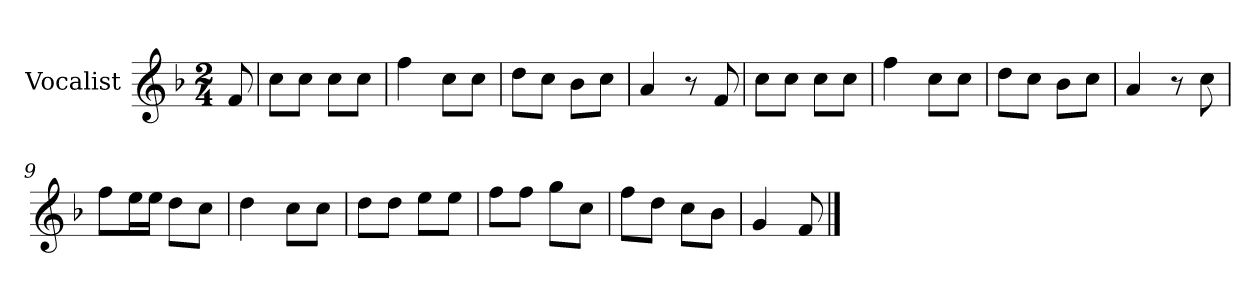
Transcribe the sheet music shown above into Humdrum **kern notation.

**kern
*part1
*staff1
*I"Vocalist
*k[b-]
*F:
*M2/4
=
8f
=1
8ccL
8ccJ
8ccL
8ccJ
=2
4ff
8ccL
8ccJ
=3
8ddL
8ccJ
8b-L
8ccJ
=4
4a
8r
8f
=5
8ccL
8ccJ
8ccL
8ccJ
=6
4ff
8ccL
8ccJ
=7
8ddL
8ccJ
8b-L
8ccJ
=8
4a
8r
8cc
=9
8ffL
16eeL
16eeJJ
8ddL
8ccJ
=10
4dd
8ccL
8ccJ
=11
8ddL
8ddJ
8eeL
8eeJ
=12
8ffL
8ffJ
8ggL
8ccJ
=13
8ffL
8ddJ
8ccL
8b-J
=14
4g
8f
==
*-
